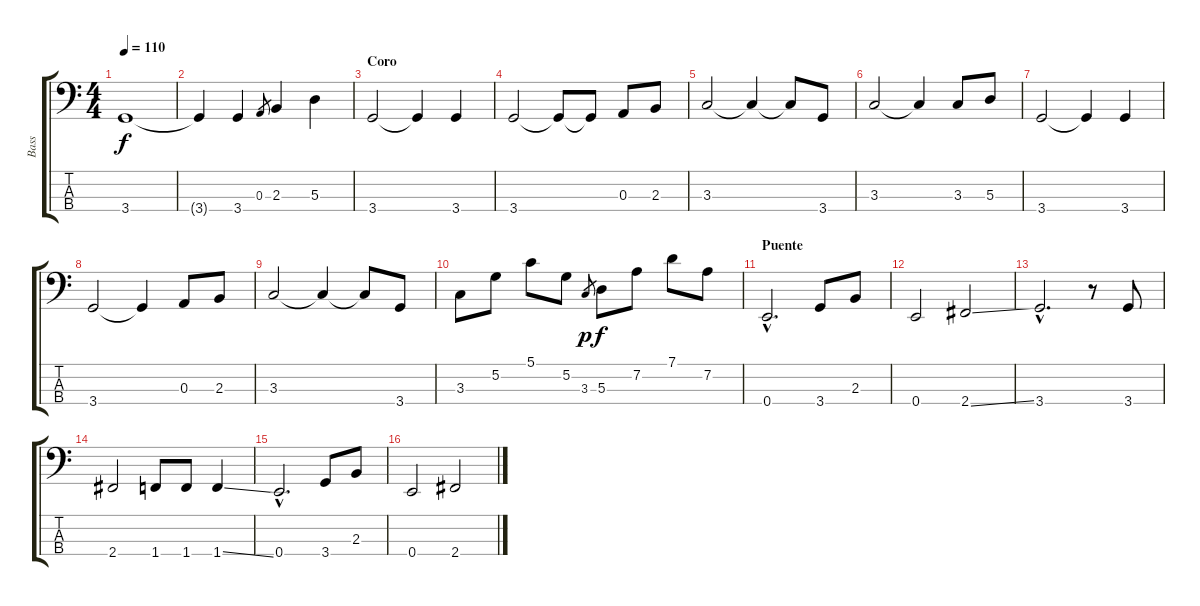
\track ("Bass" "Bass") {instrument electricbassfinger}
\staff {score tabs}
\tuning (G2 D2 A1 E1) {hide}
\ts (4 4)
\tempo 110
\clef f4
\ks c
3.4.1{dy f} |
3.4{t}.4 3.4.4 0.3.8{gr} 2.3.4 5.3.4 |
\section ("" "Coro")
3.4.2 3.4{t}.4 3.4.4 |
3.4.2 3.4{t}.8 3.4{t}.8 0.3.8 2.3.8 |
3.3.2 3.3{t}.4 3.3{t}.8 3.4.8 |
3.3.2 3.3{t}.4 3.3.8 5.3.8 |
3.4.2 3.4{t}.4 3.4.4 |
3.4.2 3.4{t}.4 0.3.8 2.3.8 |
3.3.2 3.3{t}.4 3.3{t}.8 3.4.8 |
3.3.8 5.2.8 5.1.8 5.2.8 3.3.8{gr dy p} 5.3.8{dy f} 7.2.8 7.1.8 7.2.8 |
\section ("" "Puente")
0.4{hac}.2{d} 3.4.8 2.3.8 |
0.4.2 2.4{ss}.2 |
3.4{hac}.2{d} r.8 3.4.8 |
2.4.2 1.4.8 1.4.8 1.4{ss}.4 |
0.4{hac}.2{d} 3.4.8 2.3.8 |
0.4.2 2.4{ss}.2
